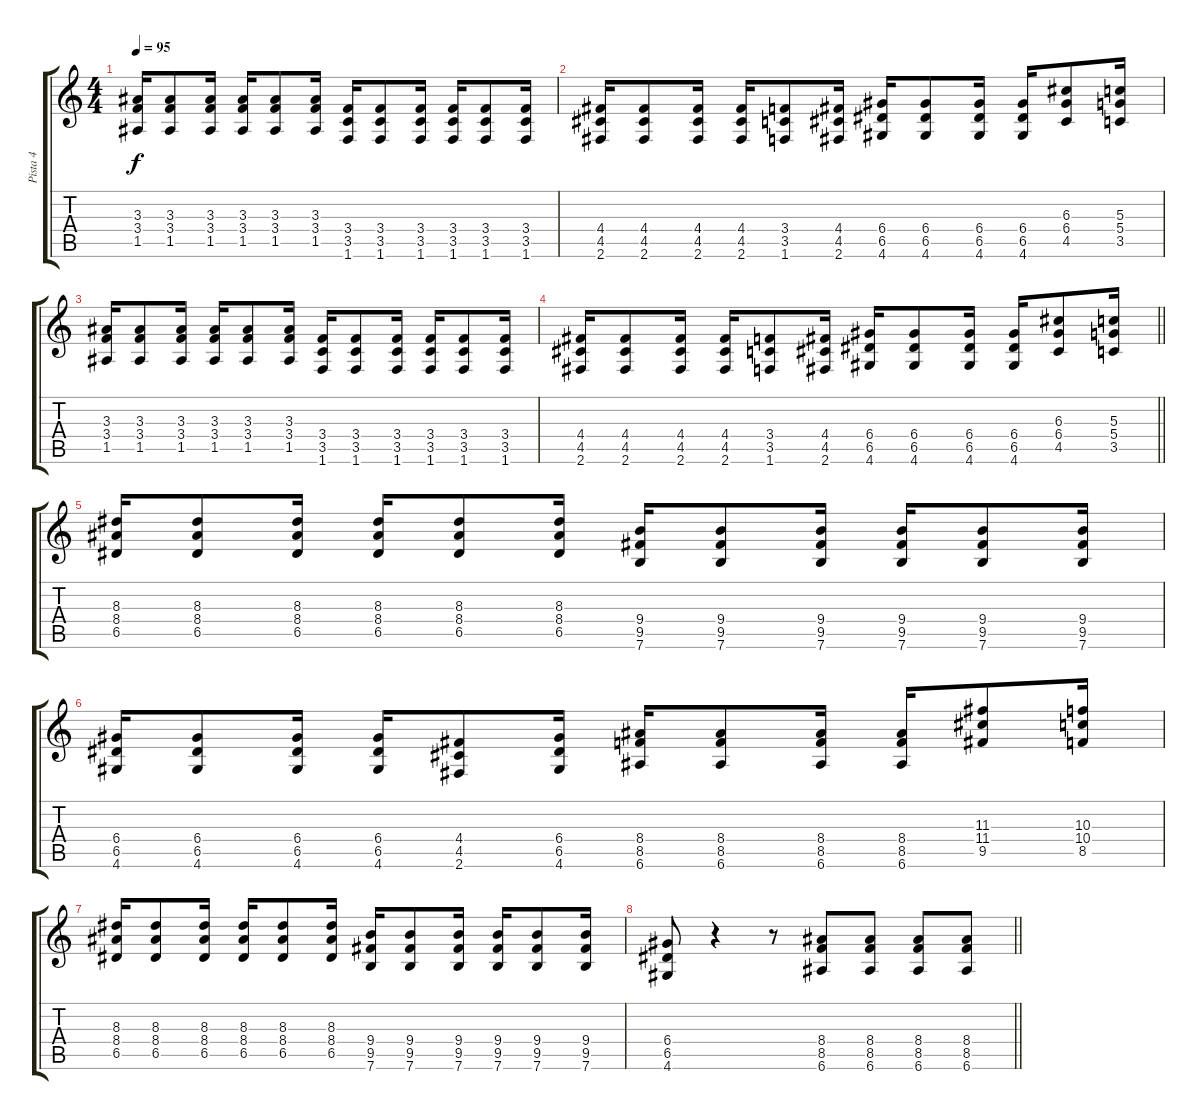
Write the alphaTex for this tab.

\track ("Pista 4" "Pista 4") {instrument overdrivenguitar}
\staff {score tabs}
\tuning (E4 B3 G3 D3 A2 E2) {hide}
\ts (4 4)
\tempo 95
\clef g2
\ks c
(3.3 3.4 1.5).16{dy f} (3.3 3.4 1.5).8 (3.3 3.4 1.5).16 (3.3 3.4 1.5).16 (3.3 3.4 1.5).8 (3.3 3.4 1.5).16 (3.4 3.5 1.6).16 (3.4 3.5 1.6).8 (3.4 3.5 1.6).16 (3.4 3.5 1.6).16 (3.4 3.5 1.6).8 (3.4 3.5 1.6).16 |
(4.4 4.5 2.6).16 (4.4 4.5 2.6).8 (4.4 4.5 2.6).16 (4.4 4.5 2.6).16 (3.4 3.5 1.6).8 (4.4 4.5 2.6).16 (6.4 6.5 4.6).16 (6.4 6.5 4.6).8 (6.4 6.5 4.6).16 (6.4 6.5 4.6).16 (6.3 6.4 4.5).8 (5.3 5.4 3.5).16 |
(3.3 3.4 1.5).16 (3.3 3.4 1.5).8 (3.3 3.4 1.5).16 (3.3 3.4 1.5).16 (3.3 3.4 1.5).8 (3.3 3.4 1.5).16 (3.4 3.5 1.6).16 (3.4 3.5 1.6).8 (3.4 3.5 1.6).16 (3.4 3.5 1.6).16 (3.4 3.5 1.6).8 (3.4 3.5 1.6).16 |
\barLineRight lightlight
(4.4 4.5 2.6).16 (4.4 4.5 2.6).8 (4.4 4.5 2.6).16 (4.4 4.5 2.6).16 (3.4 3.5 1.6).8 (4.4 4.5 2.6).16 (6.4 6.5 4.6).16 (6.4 6.5 4.6).8 (6.4 6.5 4.6).16 (6.4 6.5 4.6).16 (6.3 6.4 4.5).8 (5.3 5.4 3.5).16 |
(8.3 8.4 6.5).16 (8.3 8.4 6.5).8 (8.3 8.4 6.5).16 (8.3 8.4 6.5).16 (8.3 8.4 6.5).8 (8.3 8.4 6.5).16 (9.4 9.5 7.6).16 (9.4 9.5 7.6).8 (9.4 9.5 7.6).16 (9.4 9.5 7.6).16 (9.4 9.5 7.6).8 (9.4 9.5 7.6).16 |
(6.4 6.5 4.6).16 (6.4 6.5 4.6).8 (6.4 6.5 4.6).16 (6.4 6.5 4.6).16 (4.4 4.5 2.6).8 (6.4 6.5 4.6).16 (8.4 8.5 6.6).16 (8.4 8.5 6.6).8 (8.4 8.5 6.6).16 (8.4 8.5 6.6).16 (11.3 11.4 9.5).8 (10.3 10.4 8.5).16 |
(8.3 8.4 6.5).16 (8.3 8.4 6.5).8 (8.3 8.4 6.5).16 (8.3 8.4 6.5).16 (8.3 8.4 6.5).8 (8.3 8.4 6.5).16 (9.4 9.5 7.6).16 (9.4 9.5 7.6).8 (9.4 9.5 7.6).16 (9.4 9.5 7.6).16 (9.4 9.5 7.6).8 (9.4 9.5 7.6).16 |
\barLineRight lightlight
(6.4 6.5 4.6).8 r.4 r.8 (8.4 8.5 6.6).8 (8.4 8.5 6.6).8 (8.4 8.5 6.6).8 (8.4 8.5 6.6).8
